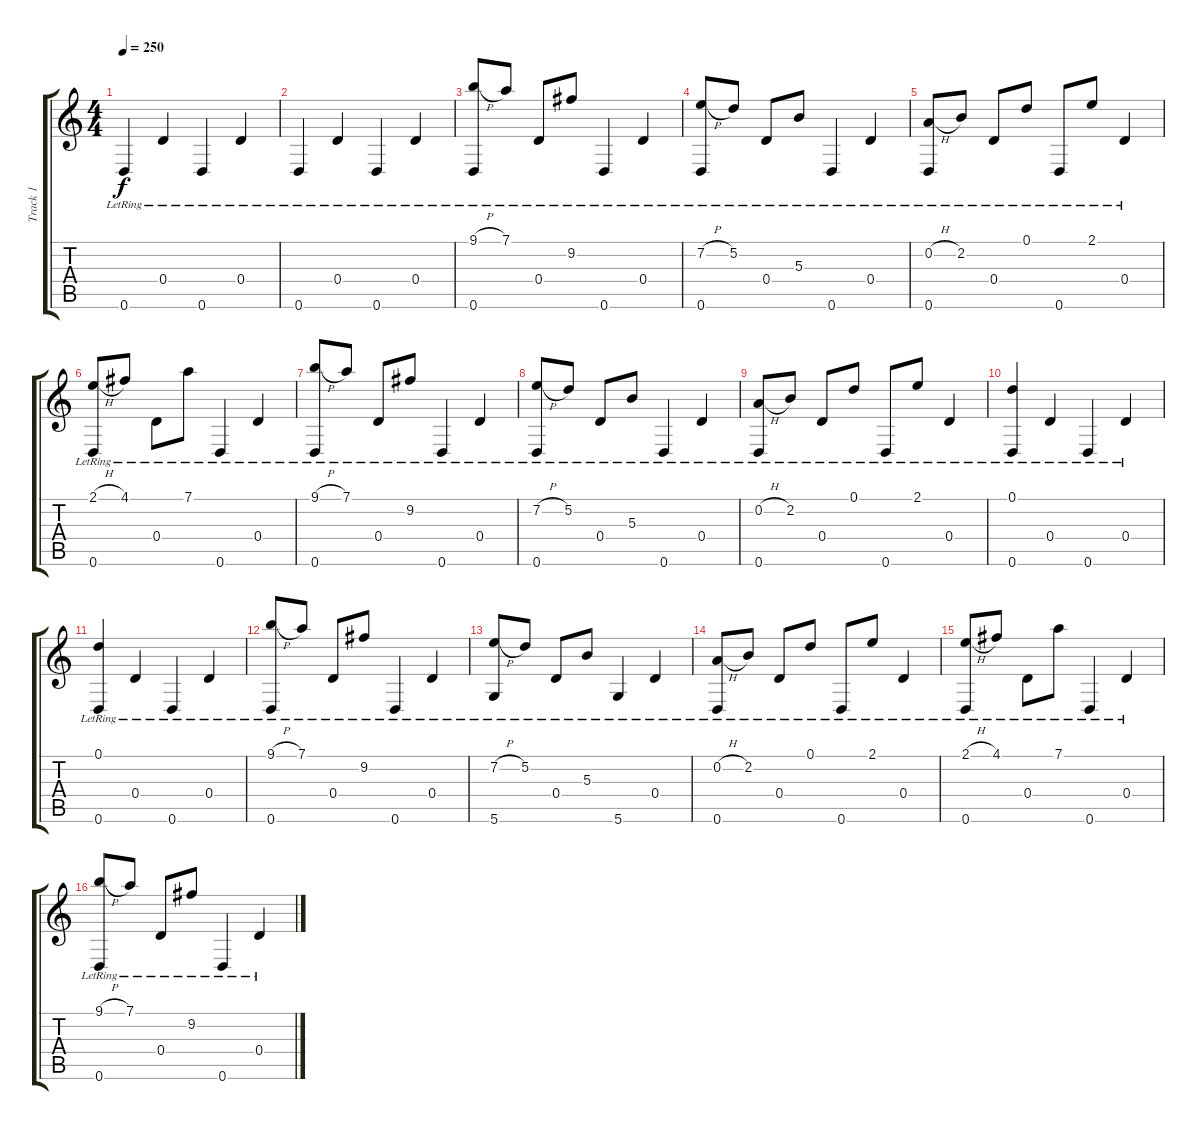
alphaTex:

\track ("Track 1" "Track 1") {instrument acousticguitarsteel}
\staff {score tabs}
\tuning (D4 A3 Gb3 D3 A2 D2) {hide}
\ts (4 4)
\tempo 250
\clef g2
\ks c
0.6{lr}.4{dy f instrument acousticguitarsteel} 0.4{lr}.4 0.6{lr}.4 0.4{lr}.4 |
0.6{lr}.4 0.4{lr}.4 0.6{lr}.4 0.4{lr}.4 |
(9.1{h} 0.6{lr}).8 7.1{lr}.8 0.4{lr}.8 9.2{lr}.8 0.6{lr}.4 0.4{lr}.4 |
(7.2{h} 0.6{lr}).8 5.2{lr}.8 0.4{lr}.8 5.3{lr}.8 0.6{lr}.4 0.4{lr}.4 |
(0.2{h} 0.6{lr}).8 2.2{lr}.8 0.4{lr}.8 0.1{lr}.8 0.6{lr}.8 2.1{lr}.8 0.4{lr}.4 |
(2.1{h} 0.6{lr}).8 4.1{lr}.8 0.4{lr}.8 7.1{lr}.8 0.6{lr}.4 0.4{lr}.4 |
(9.1{h} 0.6{lr}).8 7.1{lr}.8 0.4{lr}.8 9.2{lr}.8 0.6{lr}.4 0.4{lr}.4 |
(7.2{h} 0.6{lr}).8 5.2{lr}.8 0.4{lr}.8 5.3{lr}.8 0.6{lr}.4 0.4{lr}.4 |
(0.2{h} 0.6{lr}).8 2.2{lr}.8 0.4{lr}.8 0.1{lr}.8 0.6{lr}.8 2.1{lr}.8 0.4{lr}.4 |
(0.1{lr} 0.6{lr}).4 0.4{lr}.4 0.6{lr}.4 0.4{lr}.4 |
(0.1{lr} 0.6{lr}).4 0.4{lr}.4 0.6{lr}.4 0.4{lr}.4 |
(9.1{h} 0.6{lr}).8 7.1{lr}.8 0.4{lr}.8 9.2{lr}.8 0.6{lr}.4 0.4{lr}.4 |
(7.2{h} 5.6{lr}).8 5.2{lr}.8 0.4{lr}.8 5.3{lr}.8 5.6{lr}.4 0.4{lr}.4 |
(0.2{h} 0.6{lr}).8 2.2{lr}.8 0.4{lr}.8 0.1{lr}.8 0.6{lr}.8 2.1{lr}.8 0.4{lr}.4 |
(2.1{h} 0.6{lr}).8 4.1{lr}.8 0.4{lr}.8 7.1{lr}.8 0.6{lr}.4 0.4{lr}.4 |
(9.1{h} 0.6{lr}).8 7.1{lr}.8 0.4{lr}.8 9.2{lr}.8 0.6{lr}.4 0.4{lr}.4
